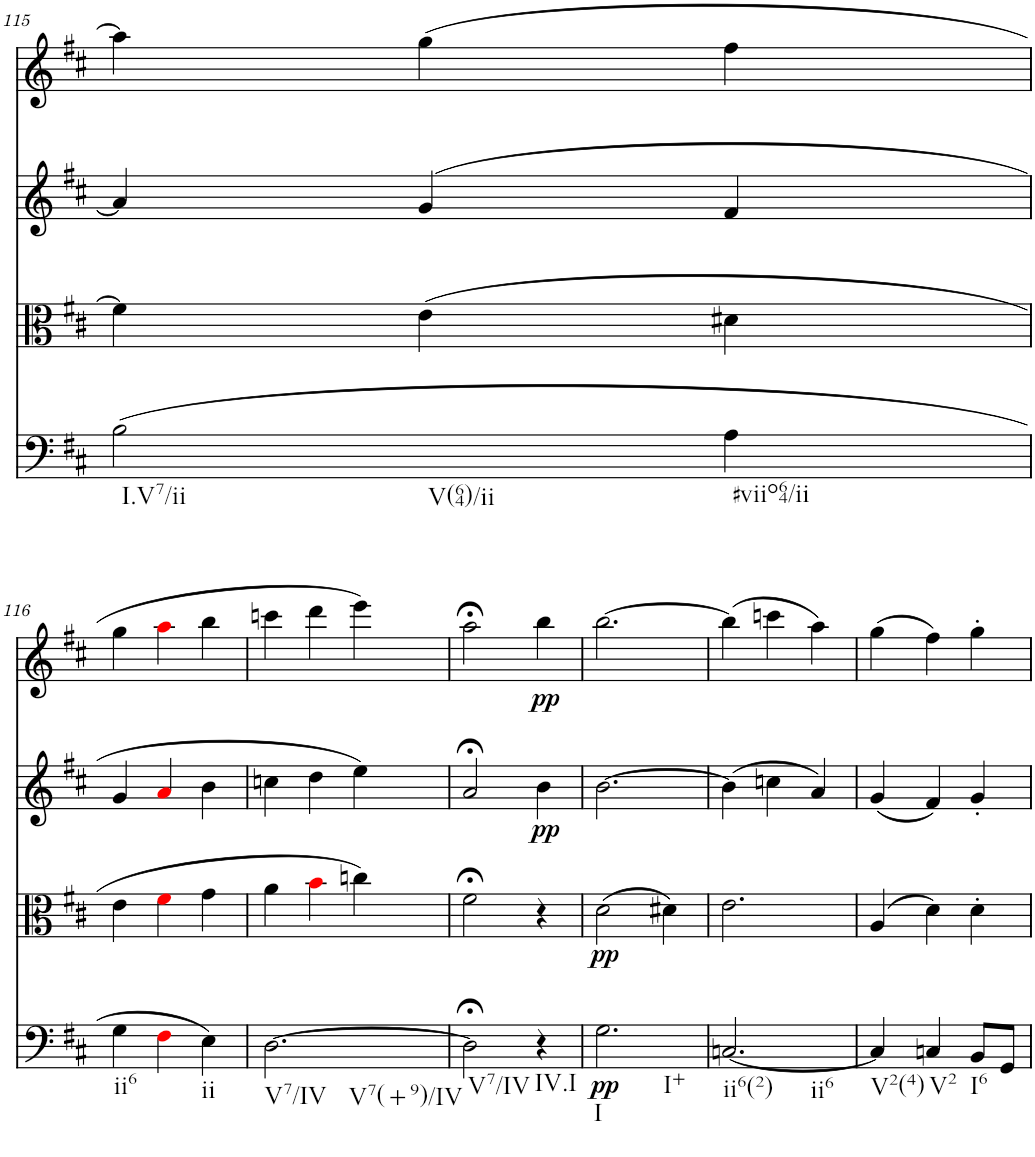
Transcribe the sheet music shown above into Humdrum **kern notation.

**kern	**dynam	**kern	**dynam	**kern	**dynam	**kern	**dynam
*part4	*part4	*part3	*part3	*part2	*part2	*part1	*part1
*staff4	*staff4	*staff3	*staff3	*staff2	*staff2	*staff1	*staff1
*I"Violoncello	*	*I"Viola	*	*I"Violin II	*	*I"Violin I	*
*I'Vc	*	*I'Vla	*	*I'Vln	*	*I'Vln	*
!!LO:PB:g=z
*clefF4	*	*clefC3	*	*clefG2	*	*clefG2	*
*k[f#c#]	*	*k[f#c#]	*	*k[f#c#]	*	*k[f#c#]	*
*M3/4	*	*M3/4	*	*M3/4	*	*M3/4	*
=115	=115	=115	=115	=115	=115	=115	=115
!LO:TX:b:t=I.V7/ii	!	!	!	!	!	!	!
!LO:TX:b:t=V(64)/ii	!	!	!	!	!	!	!
(2B\	.	4f#\]	.	4a/]	.	4aa\]	.
.	.	(4e\	.	(4g/	.	(4gg\	.
!LO:TX:b:t=#viio64/ii	!	!	!	!	!	!	!
4A\	.	4d#X\	.	4f#/	.	4ff#\	.
!!LO:LB:g=z
=116	=116	=116	=116	=116	=116	=116	=116
!LO:TX:b:t=ii6	!	!	!	!	!	!	!
4G\	.	4e\	.	4g/	.	4gg\	.
4F#i\	.	4f#i\	.	4ai/	.	4aai\	.
!LO:TX:b:t=ii	!	!	!	!	!	!	!
4E\)	.	4g\	.	4b\	.	4bb\	.
=117	=117	=117	=117	=117	=117	=117	=117
!LO:TX:b:t=V7/IV	!	!	!	!	!	!	!
!LO:TX:b:t=V7(+9)/IV	!	!	!	!	!	!	!
[2.D\	.	4a\	.	4ccn\	.	4cccn\	.
.	.	4bi\	.	4dd\	.	4ddd\	.
.	.	4ccn\)	.	4ee\)	.	4eee\)	.
=118	=118	=118	=118	=118	=118	=118	=118
!LO:TX:b:t=V7/IV	!	!	!	!	!	!	!
2D;<\]	.	2f#;<\	.	2a;</	.	2aa;<\	.
!LO:TX:b:t=IV.I	!	!	!	!	!	!	!
!	!	!	!	!	!LO:DY:b	!	!LO:DY:b
4r	.	4r	.	4b\	pp	4bb\	pp
=119	=119	=119	=119	=119	=119	=119	=119
!LO:TX:b:t=I	!	!	!	!	!	!	!
!LO:TX:b:t=I+	!	!	!	!	!	!	!
!	!LO:DY:b	!	!LO:DY:b	!	!	!	!
2.G\	pp	(2d\	pp	[2.b\	.	[2.bb\	.
.	.	4d#X\)	.	.	.	.	.
=120	=120	=120	=120	=120	=120	=120	=120
!LO:TX:b:t=ii6(2)	!	!	!	!	!	!	!
!LO:TX:b:t=ii6	!	!	!	!	!	!	!
[2.Cn/	.	2.e\	.	(4b\]	.	(4bb\]	.
.	.	.	.	4ccn\	.	4cccn\	.
.	.	.	.	4a/)	.	4aa\)	.
=121	=121	=121	=121	=121	=121	=121	=121
!LO:TX:b:t=V2(4)	!	!	!	!	!	!	!
4C/]	.	(4A/	.	(4g/	.	(4gg\	.
!LO:TX:b:t=V2	!	!	!	!	!	!	!
4Cn/	.	4d\)	.	4f#/)	.	4ff#\)	.
!LO:TX:b:t=I6	!	!	!	!	!	!	!
8BB/L	.	4d'\	.	4g'/	.	4gg'\	.
8GG/J	.	.	.	.	.	.	.
=	=	=	=	=	=	=	=
*-	*-	*-	*-	*-	*-	*-	*-
